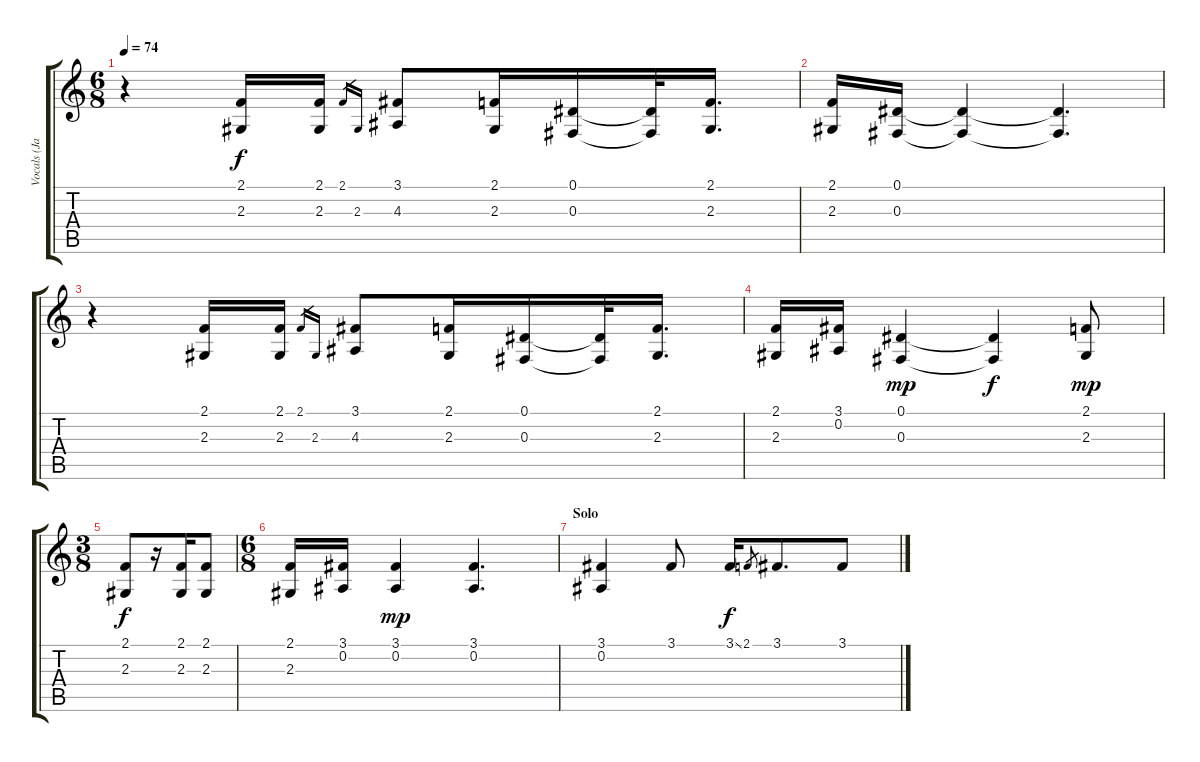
\track ("Vocals (James Hetfield)" "Vocals (Ja") {instrument tenorsax}
\staff {score tabs}
\tuning (Eb4 Bb3 Gb3 Db3 Ab2 Eb2) {hide}
\ts (6 8)
\tempo 74
\clef g2
\ks c
r.4{dy f} (2.1 2.3).16 (2.1 2.3).16 2.1.16{gr} 2.3.16{gr} (3.1 4.3).8 (2.1 2.3).16 (0.1 0.3).16 (0.1{t} 0.3{t}).32 (2.1 2.3).16{d} |
(2.1 2.3).16 (0.1 0.3).16 (0.1{t} 0.3{t}).4 (0.1{t} 0.3{t}).4{d} |
r.4 (2.1 2.3).16 (2.1 2.3).16 2.1.16{gr} 2.3.16{gr} (3.1 4.3).8 (2.1 2.3).16 (0.1 0.3).16 (0.1{t} 0.3{t}).32 (2.1 2.3).16{d} |
(2.1 2.3).16 (3.1 0.2).16 (0.1 0.3).4{dy mp} (0.1{t} 0.3{t}).4{dy f} (2.1 2.3).8{dy mp} |
\ts (3 8)
(2.1 2.3).8{dy f} r.16 (2.1 2.3).16 (2.1 2.3).8 |
\ts (6 8)
(2.1 2.3).16 (3.1 0.2).16 (3.1 0.2).4{dy mp} (3.1 0.2).4{d} |
\section ("" "Solo")
(3.1 0.2).4 3.1.8 3.1{ss}.16{dy f} 2.1.8{gr} 3.1.8{d} 3.1.8
